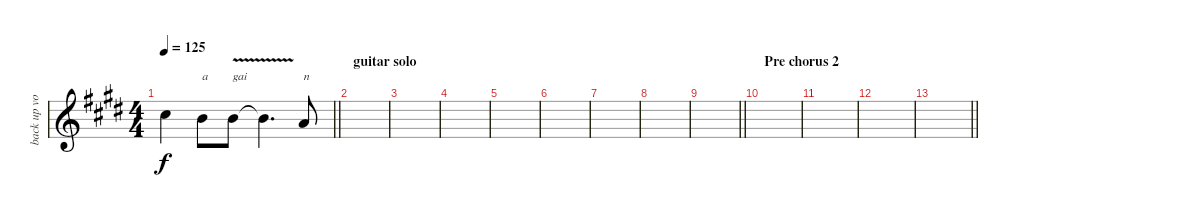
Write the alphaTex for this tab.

\track ("back up vocals 1" "back up vo") {instrument synthvoice}
\staff {score}
\tuning (E4 B3 G3 D3 A2 E2) {hide}
\ts (4 4)
\tempo 125
\clef g2
\barLineRight lightlight
\ks e
9.1{t}.4{dy f} 7.1.8{txt "a"} 7.1{v}.8{txt "gai"} 7.1{t}.4{d} 5.1.8{txt "n"} |
\section ("" "guitar solo")
|
|
|
|
|
|
|
\barLineRight lightlight
|
\section ("" "Pre chorus 2")
|
|
|
\barLineRight lightlight
